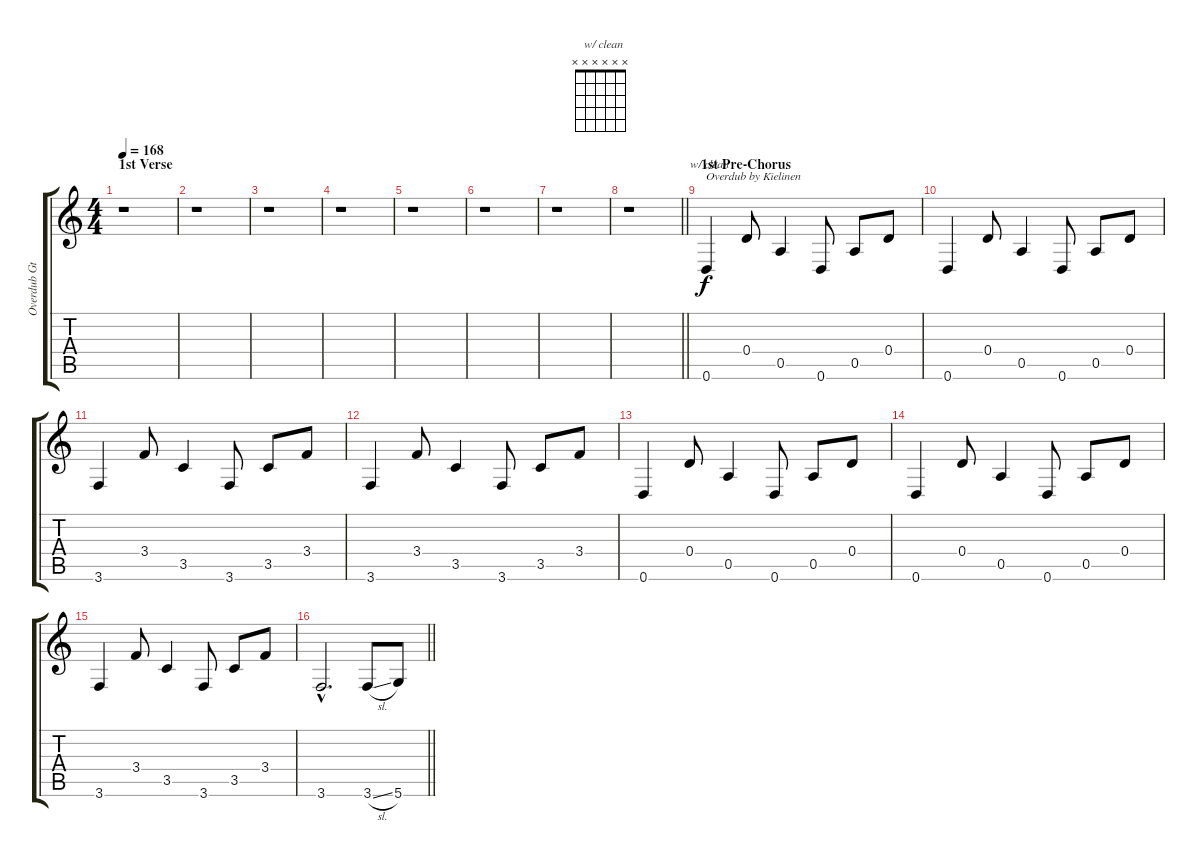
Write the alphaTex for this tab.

\track ("Overdub Gtrs." "Overdub Gt") {instrument distortionguitar}
\staff {score tabs}
\tuning (E4 B3 G3 D3 A2 D2) {hide}
\chord ("  w/ clean" x x x x x x) {firstfret 0}
\ts (4 4)
\section ("" "1st Verse")
\tempo 168
\clef g2
\ks c
r.1{dy f} |
r.1 |
r.1 |
r.1 |
r.1 |
r.1 |
r.1 |
\barLineRight lightlight
r.1 |
\section ("" "1st Pre-Chorus")
0.6.4{ch "  w/ clean" txt "Overdub by Kielinen" volume 13 instrument electricguitarclean} 0.4.8 0.5.4 0.6.8 0.5.8 0.4.8 |
0.6.4{volume 13 instrument electricguitarclean} 0.4.8 0.5.4 0.6.8 0.5.8 0.4.8 |
3.6.4{volume 13 instrument electricguitarclean} 3.4.8 3.5.4 3.6.8 3.5.8 3.4.8 |
3.6.4{volume 13 instrument electricguitarclean} 3.4.8 3.5.4 3.6.8 3.5.8 3.4.8 |
0.6.4{volume 13 instrument electricguitarclean} 0.4.8 0.5.4 0.6.8 0.5.8 0.4.8 |
0.6.4{volume 13 instrument electricguitarclean} 0.4.8 0.5.4 0.6.8 0.5.8 0.4.8 |
3.6.4{volume 13 instrument electricguitarclean} 3.4.8 3.5.4 3.6.8 3.5.8 3.4.8 |
\barLineRight lightlight
3.6{hac}.2{d volume 13 instrument electricguitarclean} 3.6{sl}.8 5.6.8
